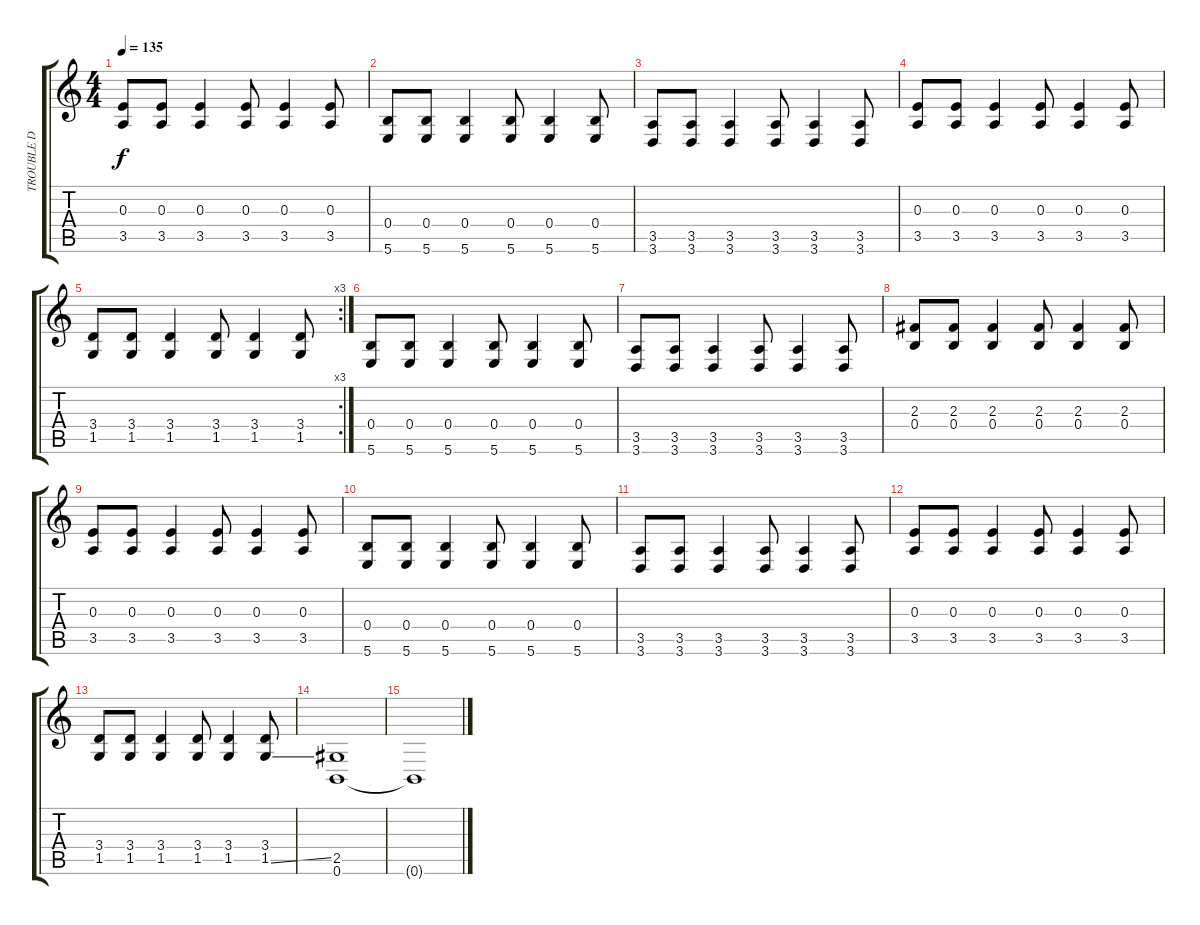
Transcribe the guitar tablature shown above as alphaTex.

\track ("TROUBLE D" "TROUBLE D") {instrument electricbassfinger}
\staff {score tabs}
\tuning (Db4 Ab3 E3 B2 Gb2 B1) {hide}
\ts (4 4)
\tempo 135
\clef g2
\ks c
(0.3 3.5).8{dy f} (0.3 3.5).8 (0.3 3.5).4 (0.3 3.5).8 (0.3 3.5).4 (0.3 3.5).8 |
(0.4 5.6).8 (0.4 5.6).8 (0.4 5.6).4 (0.4 5.6).8 (0.4 5.6).4 (0.4 5.6).8 |
(3.5 3.6).8 (3.5 3.6).8 (3.5 3.6).4 (3.5 3.6).8 (3.5 3.6).4 (3.5 3.6).8 |
(0.3 3.5).8 (0.3 3.5).8 (0.3 3.5).4 (0.3 3.5).8 (0.3 3.5).4 (0.3 3.5).8 |
\rc 3
(3.4 1.5).8 (3.4 1.5).8 (3.4 1.5).4 (3.4 1.5).8 (3.4 1.5).4 (3.4 1.5).8 |
(0.4 5.6).8 (0.4 5.6).8 (0.4 5.6).4 (0.4 5.6).8 (0.4 5.6).4 (0.4 5.6).8 |
(3.5 3.6).8 (3.5 3.6).8 (3.5 3.6).4 (3.5 3.6).8 (3.5 3.6).4 (3.5 3.6).8 |
(2.3 0.4).8 (2.3 0.4).8 (2.3 0.4).4 (2.3 0.4).8 (2.3 0.4).4 (2.3 0.4).8 |
(0.3 3.5).8 (0.3 3.5).8 (0.3 3.5).4 (0.3 3.5).8 (0.3 3.5).4 (0.3 3.5).8 |
(0.4 5.6).8 (0.4 5.6).8 (0.4 5.6).4 (0.4 5.6).8 (0.4 5.6).4 (0.4 5.6).8 |
(3.5 3.6).8 (3.5 3.6).8 (3.5 3.6).4 (3.5 3.6).8 (3.5 3.6).4 (3.5 3.6).8 |
(0.3 3.5).8 (0.3 3.5).8 (0.3 3.5).4 (0.3 3.5).8 (0.3 3.5).4 (0.3 3.5).8 |
(3.4 1.5).8 (3.4 1.5).8 (3.4 1.5).4 (3.4 1.5).8 (3.4 1.5).4 (3.4 1.5{ss}).8 |
(2.5 0.6).1 |
0.6{t}.1
